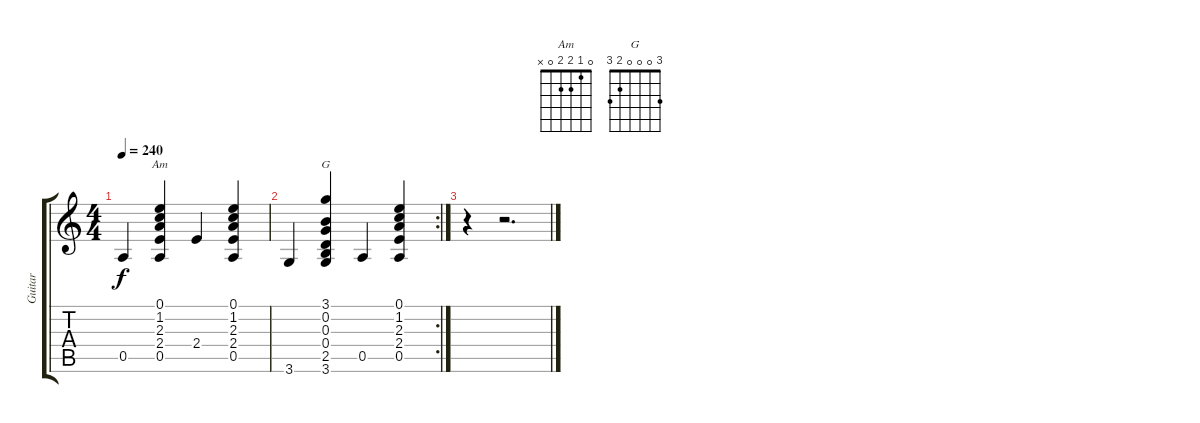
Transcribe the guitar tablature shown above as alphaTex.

\track ("Guitar" "Guitar") {instrument acousticguitarsteel}
\staff {score tabs}
\tuning (E4 B3 G3 D3 A2 E2) {hide}
\chord ("Am" 0 1 2 2 0 x)
\chord ("G" 3 0 0 0 2 3)
\ts (4 4)
\tempo 240
\clef g2
\ks c
0.5.4{dy f} (0.1 1.2 2.3 2.4 0.5).4{ch "Am"} 2.4.4 (0.1 1.2 2.3 2.4 0.5).4 |
\rc 2
3.6.4 (3.1 0.2 0.3 0.4 2.5 3.6).4{ch "G"} 0.5.4 (0.1 1.2 2.3 2.4 0.5).4 |
r.4 r.2{d}
